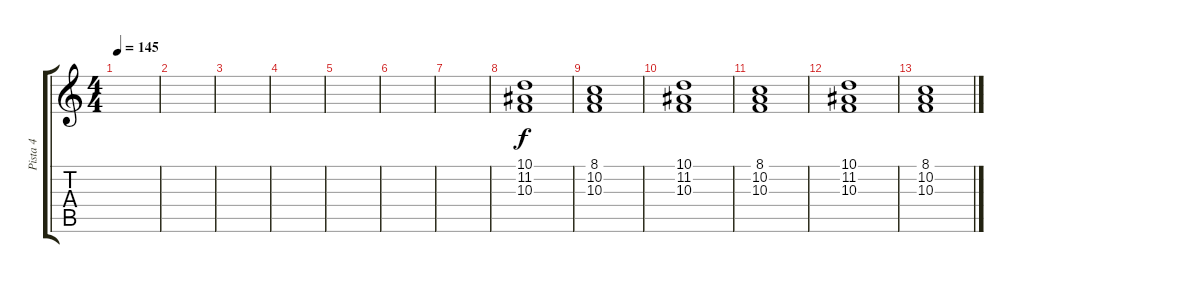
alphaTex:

\track ("Pista 4" "Pista 4") {instrument synthstrings1}
\staff {score tabs}
\tuning (E4 B3 G3 D3 A2 E2) {hide}
\ts (4 4)
\tempo 145
\clef g2
\ks c
|
|
|
|
|
|
|
(10.1 11.2 10.3).1 |
(8.1 10.2 10.3).1 |
(10.1 11.2 10.3).1 |
(8.1 10.2 10.3).1 |
(10.1 11.2 10.3).1 |
(8.1 10.2 10.3).1
